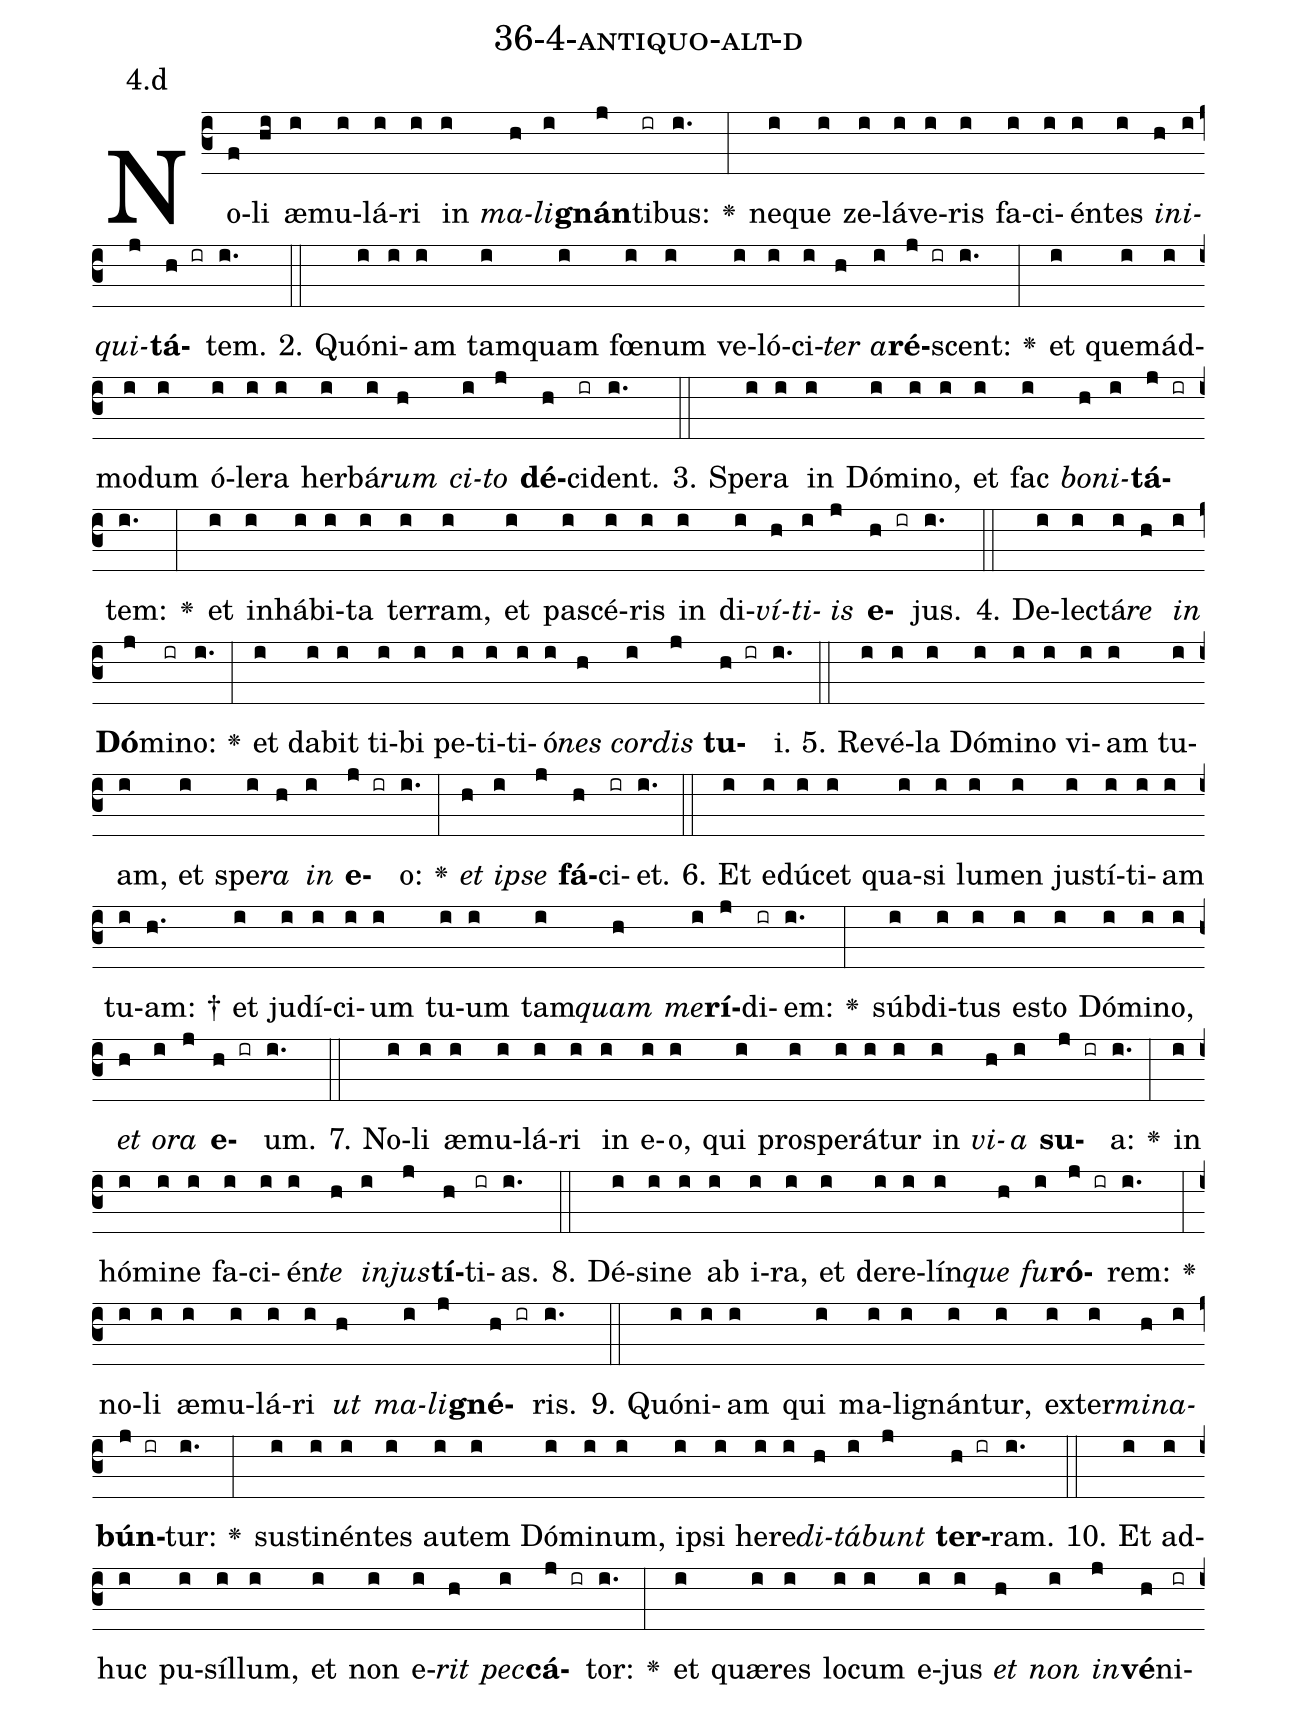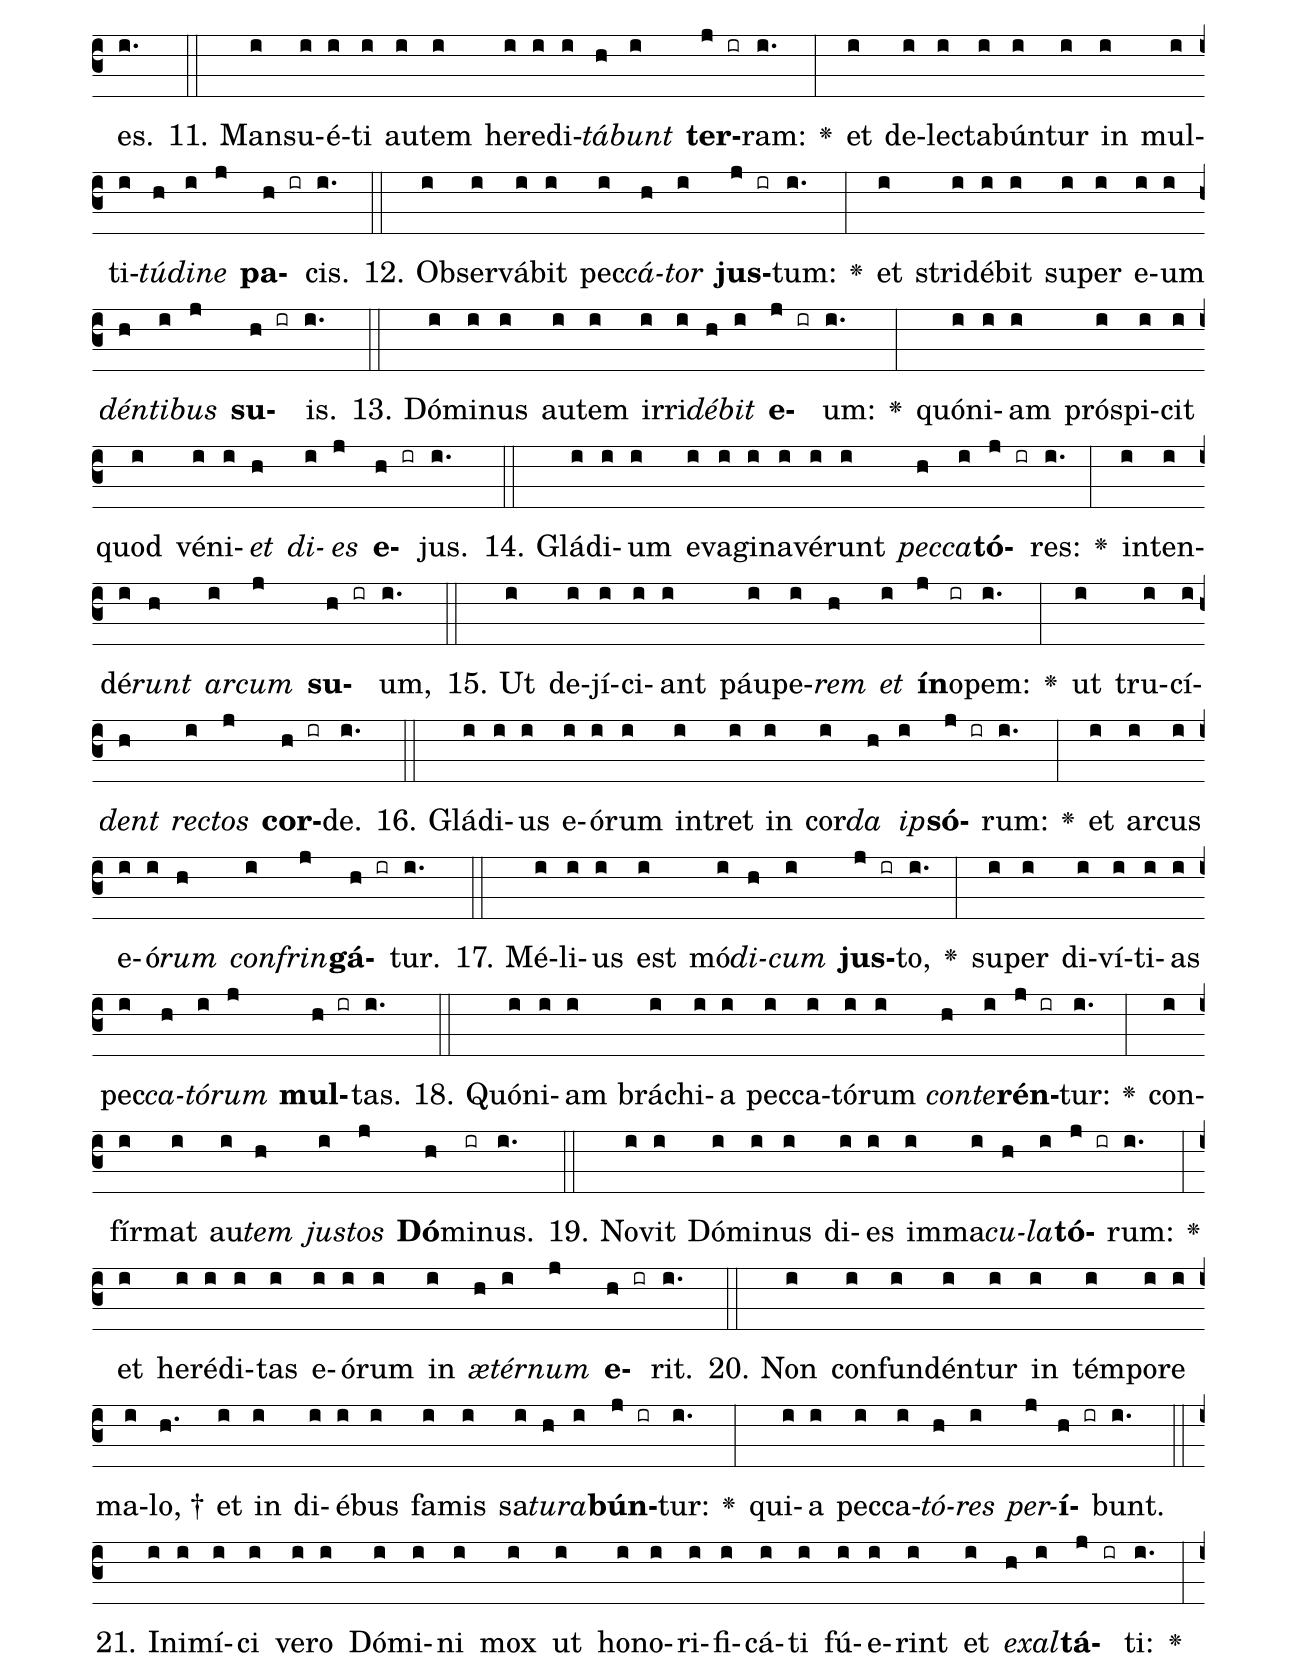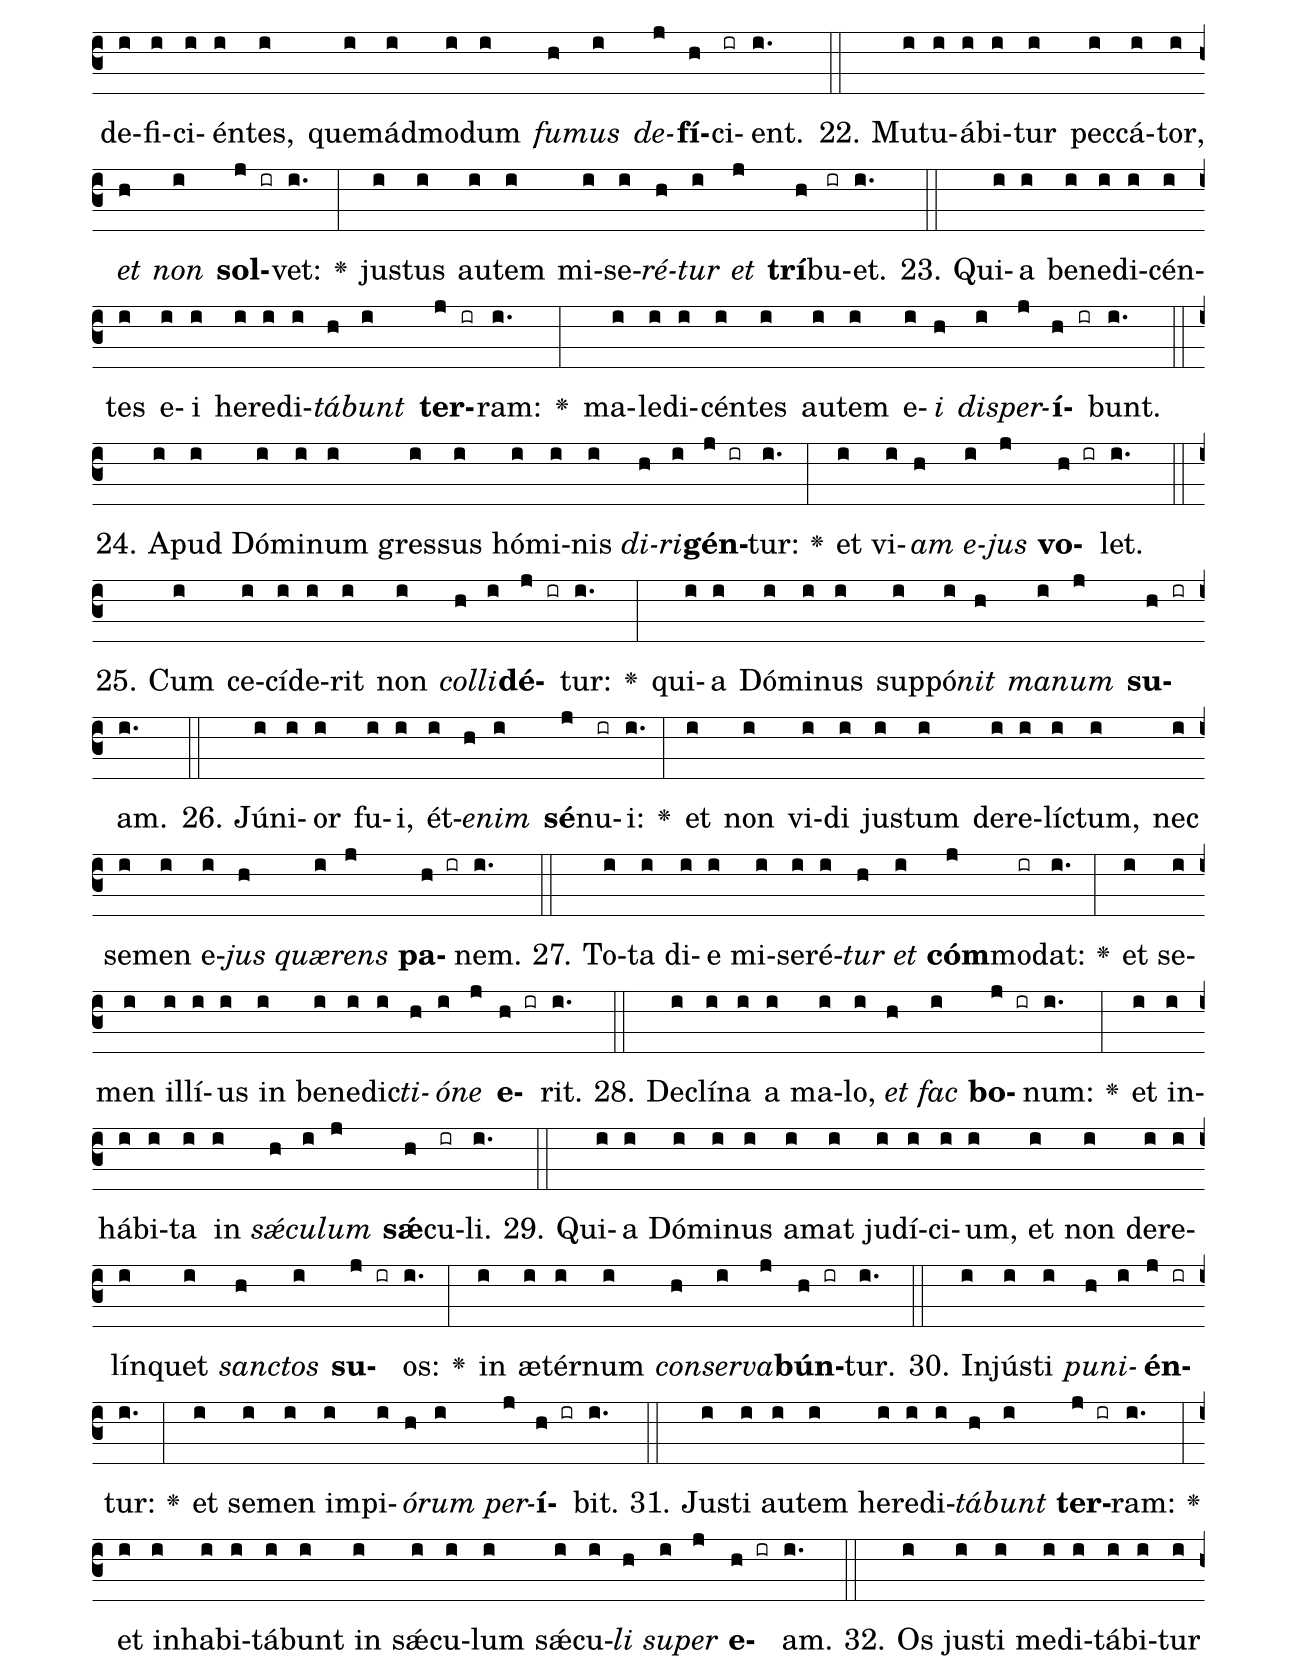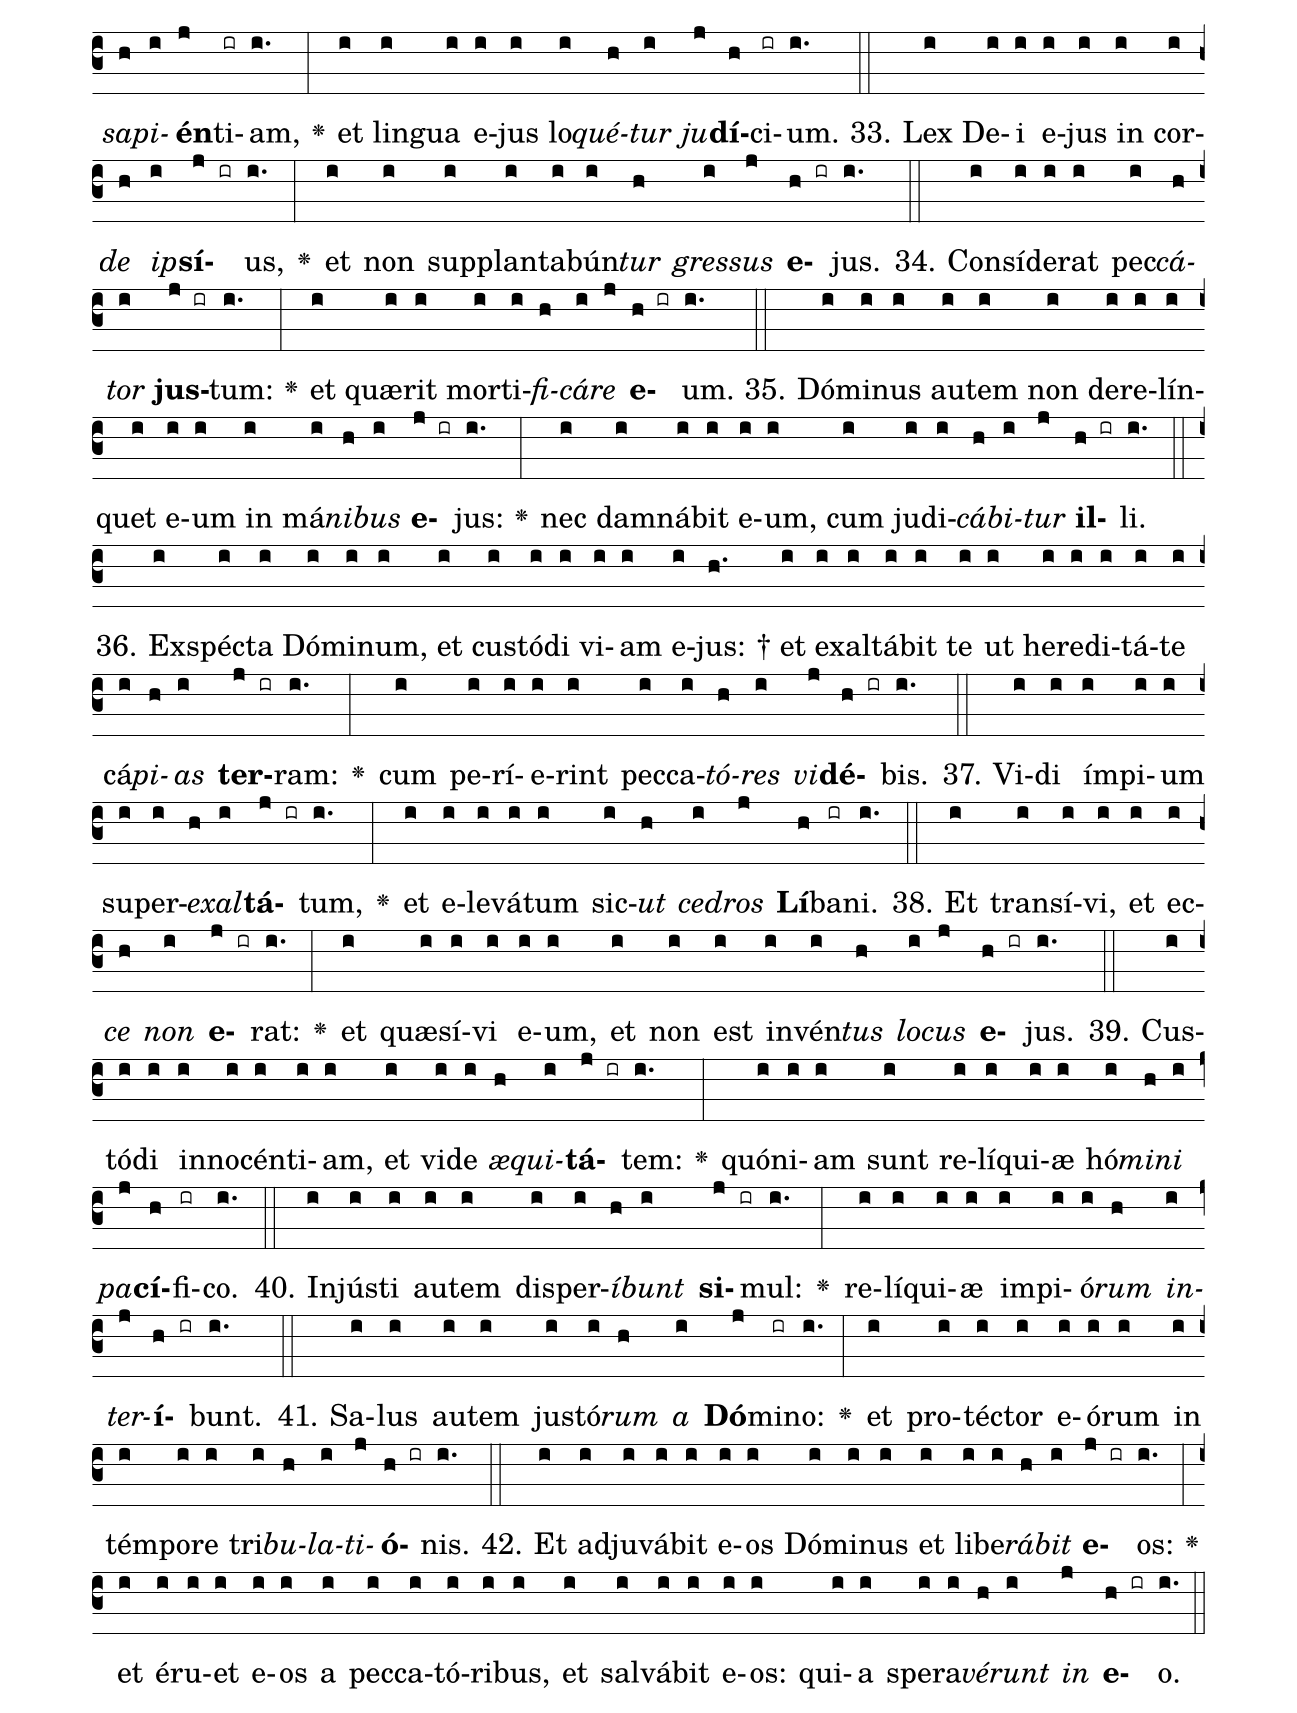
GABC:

name: 36-4-antiquo-alt-d;
annotation: 4.d;
%%
(c3)No(f)li(hi) æ(i)mu(i)lá(i)ri(i) in(i) <i>ma</i>(h)<i>li</i>(i)<b>gnán</b>(j)ti(ir)bus:(i.) <v>\greheightstar</v>(:) ne(i)que(i) ze(i)lá(i)ve(i)ris(i) fa(i)ci(i)én(i)tes(i) <i>in</i>(h)<i>i</i>(i)<i>qui</i>(j)<b>tá</b>(h ir)tem.(i.) (::)
2. Quón(i)i(i)am(i) tam(i)quam(i) fœ(i)num(i) ve(i)ló(i)ci(i)<i>ter</i>(h) <i>a</i>(i)<b>ré</b>(j ir)scent:(i.) <v>\greheightstar</v>(:) et(i) quem(i)ád(i)mo(i)dum(i) ó(i)le(i)ra(i) her(i)bá(i)<i>rum</i>(h) <i>ci</i>(i)<i>to</i>(j) <b>dé</b>(h)ci(ir)dent.(i.) (::)
3. Spe(i)ra(i) in(i) Dó(i)mi(i)no,(i) et(i) fac(i) <i>bo</i>(h)<i>ni</i>(i)<b>tá</b>(j ir)tem:(i.) <v>\greheightstar</v>(:) et(i) in(i)há(i)bi(i)ta(i) ter(i)ram,(i) et(i) pa(i)scé(i)ris(i) in(i) di(i)<i>ví</i>(h)<i>ti</i>(i)<i>is</i>(j) <b>e</b>(h ir)jus.(i.) (::)
4. De(i)lec(i)tá(i)<i>re</i>(h) <i>in</i>(i) <b>Dó</b>(j)mi(ir)no:(i.) <v>\greheightstar</v>(:) et(i) da(i)bit(i) ti(i)bi(i) pe(i)ti(i)ti(i)ó(i)<i>nes</i>(h) <i>cor</i>(i)<i>dis</i>(j) <b>tu</b>(h ir)i.(i.) (::)
5. Re(i)vé(i)la(i) Dó(i)mi(i)no(i) vi(i)am(i) tu(i)am,(i) et(i) spe(i)<i>ra</i>(h) <i>in</i>(i) <b>e</b>(j ir)o:(i.) <v>\greheightstar</v>(:) <i>et</i>(h) <i>ip</i>(i)<i>se</i>(j) <b>fá</b>(h)ci(ir)et.(i.) (::)
6. Et(i) e(i)dú(i)cet(i) qua(i)si(i) lu(i)men(i) jus(i)tí(i)ti(i)am(i) tu(i)am: †(h.) et(i) ju(i)dí(i)ci(i)um(i) tu(i)um(i) tam(i)<i>quam</i>(h) <i>me</i>(i)<b>rí</b>(j)di(ir)em:(i.) <v>\greheightstar</v>(:) súb(i)di(i)tus(i) es(i)to(i) Dó(i)mi(i)no,(i) <i>et</i>(h) <i>o</i>(i)<i>ra</i>(j) <b>e</b>(h ir)um.(i.) (::)
7. No(i)li(i) æ(i)mu(i)lá(i)ri(i) in(i) e(i)o,(i) qui(i) pro(i)spe(i)rá(i)tur(i) in(i) <i>vi</i>(h)<i>a</i>(i) <b>su</b>(j ir)a:(i.) <v>\greheightstar</v>(:) in(i) hó(i)mi(i)ne(i) fa(i)ci(i)én(i)<i>te</i>(h) <i>in</i>(i)<i>jus</i>(j)<b>tí</b>(h)ti(ir)as.(i.) (::)
8. Dé(i)si(i)ne(i) ab(i) i(i)ra,(i) et(i) de(i)re(i)lín(i)<i>que</i>(h) <i>fu</i>(i)<b>ró</b>(j ir)rem:(i.) <v>\greheightstar</v>(:) no(i)li(i) æ(i)mu(i)lá(i)ri(i) <i>ut</i>(h) <i>ma</i>(i)<i>li</i>(j)<b>gné</b>(h ir)ris.(i.) (::)
9. Quón(i)i(i)am(i) qui(i) ma(i)li(i)gnán(i)tur,(i) ex(i)ter(i)<i>mi</i>(h)<i>na</i>(i)<b>bún</b>(j ir)tur:(i.) <v>\greheightstar</v>(:) sus(i)ti(i)nén(i)tes(i) au(i)tem(i) Dó(i)mi(i)num,(i) ip(i)si(i) he(i)re(i)<i>di</i>(h)<i>tá</i>(i)<i>bunt</i>(j) <b>ter</b>(h ir)ram.(i.) (::)
10. Et(i) ad(i)huc(i) pu(i)síl(i)lum,(i) et(i) non(i) e(i)<i>rit</i>(h) <i>pec</i>(i)<b>cá</b>(j ir)tor:(i.) <v>\greheightstar</v>(:) et(i) quæ(i)res(i) lo(i)cum(i) e(i)jus(i) <i>et</i>(h) <i>non</i>(i) <i>in</i>(j)<b>vé</b>(h)ni(ir)es.(i.) (::)
11. Man(i)su(i)é(i)ti(i) au(i)tem(i) he(i)re(i)di(i)<i>tá</i>(h)<i>bunt</i>(i) <b>ter</b>(j ir)ram:(i.) <v>\greheightstar</v>(:) et(i) de(i)lec(i)ta(i)bún(i)tur(i) in(i) mul(i)ti(i)<i>tú</i>(h)<i>di</i>(i)<i>ne</i>(j) <b>pa</b>(h ir)cis.(i.) (::)
12. Ob(i)ser(i)vá(i)bit(i) pec(i)<i>cá</i>(h)<i>tor</i>(i) <b>jus</b>(j ir)tum:(i.) <v>\greheightstar</v>(:) et(i) stri(i)dé(i)bit(i) su(i)per(i) e(i)um(i) <i>dén</i>(h)<i>ti</i>(i)<i>bus</i>(j) <b>su</b>(h ir)is.(i.) (::)
13. Dó(i)mi(i)nus(i) au(i)tem(i) ir(i)ri(i)<i>dé</i>(h)<i>bit</i>(i) <b>e</b>(j ir)um:(i.) <v>\greheightstar</v>(:) quón(i)i(i)am(i) pró(i)spi(i)cit(i) quod(i) vé(i)ni(i)<i>et</i>(h) <i>di</i>(i)<i>es</i>(j) <b>e</b>(h ir)jus.(i.) (::)
14. Glá(i)di(i)um(i) e(i)va(i)gi(i)na(i)vé(i)runt(i) <i>pec</i>(h)<i>ca</i>(i)<b>tó</b>(j ir)res:(i.) <v>\greheightstar</v>(:) in(i)ten(i)dé(i)<i>runt</i>(h) <i>ar</i>(i)<i>cum</i>(j) <b>su</b>(h ir)um,(i.) (::)
15. Ut(i) de(i)jí(i)ci(i)ant(i) páu(i)pe(i)<i>rem</i>(h) <i>et</i>(i) <b>ín</b>(j)o(ir)pem:(i.) <v>\greheightstar</v>(:) ut(i) tru(i)cí(i)<i>dent</i>(h) <i>rec</i>(i)<i>tos</i>(j) <b>cor</b>(h ir)de.(i.) (::)
16. Glá(i)di(i)us(i) e(i)ó(i)rum(i) in(i)tret(i) in(i) cor(i)<i>da</i>(h) <i>ip</i>(i)<b>só</b>(j ir)rum:(i.) <v>\greheightstar</v>(:) et(i) ar(i)cus(i) e(i)ó(i)<i>rum</i>(h) <i>con</i>(i)<i>frin</i>(j)<b>gá</b>(h ir)tur.(i.) (::)
17. Mé(i)li(i)us(i) est(i) mó(i)<i>di</i>(h)<i>cum</i>(i) <b>jus</b>(j ir)to,(i.) <v>\greheightstar</v>(:) su(i)per(i) di(i)ví(i)ti(i)as(i) pec(i)<i>ca</i>(h)<i>tó</i>(i)<i>rum</i>(j) <b>mul</b>(h ir)tas.(i.) (::)
18. Quón(i)i(i)am(i) brá(i)chi(i)a(i) pec(i)ca(i)tó(i)rum(i) <i>con</i>(h)<i>te</i>(i)<b>rén</b>(j ir)tur:(i.) <v>\greheightstar</v>(:) con(i)fír(i)mat(i) au(i)<i>tem</i>(h) <i>jus</i>(i)<i>tos</i>(j) <b>Dó</b>(h)mi(ir)nus.(i.) (::)
19. No(i)vit(i) Dó(i)mi(i)nus(i) di(i)es(i) im(i)ma(i)<i>cu</i>(h)<i>la</i>(i)<b>tó</b>(j ir)rum:(i.) <v>\greheightstar</v>(:) et(i) he(i)ré(i)di(i)tas(i) e(i)ó(i)rum(i) in(i) <i>æ</i>(h)<i>tér</i>(i)<i>num</i>(j) <b>e</b>(h ir)rit.(i.) (::)
20. Non(i) con(i)fun(i)dén(i)tur(i) in(i) tém(i)po(i)re(i) ma(i)lo, †(h.) et(i) in(i) di(i)é(i)bus(i) fa(i)mis(i) sa(i)<i>tu</i>(h)<i>ra</i>(i)<b>bún</b>(j ir)tur:(i.) <v>\greheightstar</v>(:) qui(i)a(i) pec(i)ca(i)<i>tó</i>(h)<i>res</i>(i) <i>per</i>(j)<b>í</b>(h ir)bunt.(i.) (::)
21. In(i)i(i)mí(i)ci(i) ve(i)ro(i) Dó(i)mi(i)ni(i) mox(i) ut(i) ho(i)no(i)ri(i)fi(i)cá(i)ti(i) fú(i)e(i)rint(i) et(i) <i>ex</i>(h)<i>al</i>(i)<b>tá</b>(j ir)ti:(i.) <v>\greheightstar</v>(:) de(i)fi(i)ci(i)én(i)tes,(i) quem(i)ád(i)mo(i)dum(i) <i>fu</i>(h)<i>mus</i>(i) <i>de</i>(j)<b>fí</b>(h)ci(ir)ent.(i.) (::)
22. Mu(i)tu(i)á(i)bi(i)tur(i) pec(i)cá(i)tor,(i) <i>et</i>(h) <i>non</i>(i) <b>sol</b>(j ir)vet:(i.) <v>\greheightstar</v>(:) jus(i)tus(i) au(i)tem(i) mi(i)se(i)<i>ré</i>(h)<i>tur</i>(i) <i>et</i>(j) <b>trí</b>(h)bu(ir)et.(i.) (::)
23. Qui(i)a(i) be(i)ne(i)di(i)cén(i)tes(i) e(i)i(i) he(i)re(i)di(i)<i>tá</i>(h)<i>bunt</i>(i) <b>ter</b>(j ir)ram:(i.) <v>\greheightstar</v>(:) ma(i)le(i)di(i)cén(i)tes(i) au(i)tem(i) e(i)<i>i</i>(h) <i>dis</i>(i)<i>per</i>(j)<b>í</b>(h ir)bunt.(i.) (::)
24. A(i)pud(i) Dó(i)mi(i)num(i) gres(i)sus(i) hó(i)mi(i)nis(i) <i>di</i>(h)<i>ri</i>(i)<b>gén</b>(j ir)tur:(i.) <v>\greheightstar</v>(:) et(i) vi(i)<i>am</i>(h) <i>e</i>(i)<i>jus</i>(j) <b>vo</b>(h ir)let.(i.) (::)
25. Cum(i) ce(i)cí(i)de(i)rit(i) non(i) <i>col</i>(h)<i>li</i>(i)<b>dé</b>(j ir)tur:(i.) <v>\greheightstar</v>(:) qui(i)a(i) Dó(i)mi(i)nus(i) sup(i)pó(i)<i>nit</i>(h) <i>ma</i>(i)<i>num</i>(j) <b>su</b>(h ir)am.(i.) (::)
26. Jú(i)ni(i)or(i) fu(i)i,(i) ét(i)<i>e</i>(h)<i>nim</i>(i) <b>sé</b>(j)nu(ir)i:(i.) <v>\greheightstar</v>(:) et(i) non(i) vi(i)di(i) jus(i)tum(i) de(i)re(i)líc(i)tum,(i) nec(i) se(i)men(i) e(i)<i>jus</i>(h) <i>quæ</i>(i)<i>rens</i>(j) <b>pa</b>(h ir)nem.(i.) (::)
27. To(i)ta(i) di(i)e(i) mi(i)se(i)ré(i)<i>tur</i>(h) <i>et</i>(i) <b>cóm</b>(j)mo(ir)dat:(i.) <v>\greheightstar</v>(:) et(i) se(i)men(i) il(i)lí(i)us(i) in(i) be(i)ne(i)dic(i)<i>ti</i>(h)<i>ó</i>(i)<i>ne</i>(j) <b>e</b>(h ir)rit.(i.) (::)
28. De(i)clí(i)na(i) a(i) ma(i)lo,(i) <i>et</i>(h) <i>fac</i>(i) <b>bo</b>(j ir)num:(i.) <v>\greheightstar</v>(:) et(i) in(i)há(i)bi(i)ta(i) in(i) <i>sǽ</i>(h)<i>cu</i>(i)<i>lum</i>(j) <b>sǽ</b>(h)cu(ir)li.(i.) (::)
29. Qui(i)a(i) Dó(i)mi(i)nus(i) a(i)mat(i) ju(i)dí(i)ci(i)um,(i) et(i) non(i) de(i)re(i)lín(i)quet(i) <i>sanc</i>(h)<i>tos</i>(i) <b>su</b>(j ir)os:(i.) <v>\greheightstar</v>(:) in(i) æ(i)tér(i)num(i) <i>con</i>(h)<i>ser</i>(i)<i>va</i>(j)<b>bún</b>(h ir)tur.(i.) (::)
30. In(i)jús(i)ti(i) <i>pu</i>(h)<i>ni</i>(i)<b>én</b>(j ir)tur:(i.) <v>\greheightstar</v>(:) et(i) se(i)men(i) im(i)pi(i)<i>ó</i>(h)<i>rum</i>(i) <i>per</i>(j)<b>í</b>(h ir)bit.(i.) (::)
31. Jus(i)ti(i) au(i)tem(i) he(i)re(i)di(i)<i>tá</i>(h)<i>bunt</i>(i) <b>ter</b>(j ir)ram:(i.) <v>\greheightstar</v>(:) et(i) in(i)ha(i)bi(i)tá(i)bunt(i) in(i) sǽ(i)cu(i)lum(i) sǽ(i)cu(i)<i>li</i>(h) <i>su</i>(i)<i>per</i>(j) <b>e</b>(h ir)am.(i.) (::)
32. Os(i) jus(i)ti(i) me(i)di(i)tá(i)bi(i)tur(i) <i>sa</i>(h)<i>pi</i>(i)<b>én</b>(j)ti(ir)am,(i.) <v>\greheightstar</v>(:) et(i) lin(i)gua(i) e(i)jus(i) lo(i)<i>qué</i>(h)<i>tur</i>(i) <i>ju</i>(j)<b>dí</b>(h)ci(ir)um.(i.) (::)
33. Lex(i) De(i)i(i) e(i)jus(i) in(i) cor(i)<i>de</i>(h) <i>ip</i>(i)<b>sí</b>(j ir)us,(i.) <v>\greheightstar</v>(:) et(i) non(i) sup(i)plan(i)ta(i)bún(i)<i>tur</i>(h) <i>gres</i>(i)<i>sus</i>(j) <b>e</b>(h ir)jus.(i.) (::)
34. Con(i)sí(i)de(i)rat(i) pec(i)<i>cá</i>(h)<i>tor</i>(i) <b>jus</b>(j ir)tum:(i.) <v>\greheightstar</v>(:) et(i) quæ(i)rit(i) mor(i)ti(i)<i>fi</i>(h)<i>cá</i>(i)<i>re</i>(j) <b>e</b>(h ir)um.(i.) (::)
35. Dó(i)mi(i)nus(i) au(i)tem(i) non(i) de(i)re(i)lín(i)quet(i) e(i)um(i) in(i) má(i)<i>ni</i>(h)<i>bus</i>(i) <b>e</b>(j ir)jus:(i.) <v>\greheightstar</v>(:) nec(i) dam(i)ná(i)bit(i) e(i)um,(i) cum(i) ju(i)di(i)<i>cá</i>(h)<i>bi</i>(i)<i>tur</i>(j) <b>il</b>(h ir)li.(i.) (::)
36. Ex(i)spéc(i)ta(i) Dó(i)mi(i)num,(i) et(i) cus(i)tó(i)di(i) vi(i)am(i) e(i)jus: †(h.) et(i) ex(i)al(i)tá(i)bit(i) te(i) ut(i) he(i)re(i)di(i)tá(i)te(i) cá(i)<i>pi</i>(h)<i>as</i>(i) <b>ter</b>(j ir)ram:(i.) <v>\greheightstar</v>(:) cum(i) pe(i)rí(i)e(i)rint(i) pec(i)ca(i)<i>tó</i>(h)<i>res</i>(i) <i>vi</i>(j)<b>dé</b>(h ir)bis.(i.) (::)
37. Vi(i)di(i) ím(i)pi(i)um(i) su(i)per(i)<i>ex</i>(h)<i>al</i>(i)<b>tá</b>(j ir)tum,(i.) <v>\greheightstar</v>(:) et(i) e(i)le(i)vá(i)tum(i) sic(i)<i>ut</i>(h) <i>ce</i>(i)<i>dros</i>(j) <b>Lí</b>(h)ba(ir)ni.(i.) (::)
38. Et(i) trans(i)í(i)vi,(i) et(i) ec(i)<i>ce</i>(h) <i>non</i>(i) <b>e</b>(j ir)rat:(i.) <v>\greheightstar</v>(:) et(i) quæ(i)sí(i)vi(i) e(i)um,(i) et(i) non(i) est(i) in(i)vén(i)<i>tus</i>(h) <i>lo</i>(i)<i>cus</i>(j) <b>e</b>(h ir)jus.(i.) (::)
39. Cus(i)tó(i)di(i) in(i)no(i)cén(i)ti(i)am,(i) et(i) vi(i)de(i) <i>æ</i>(h)<i>qui</i>(i)<b>tá</b>(j ir)tem:(i.) <v>\greheightstar</v>(:) quón(i)i(i)am(i) sunt(i) re(i)lí(i)qui(i)æ(i) hó(i)<i>mi</i>(h)<i>ni</i>(i) <i>pa</i>(j)<b>cí</b>(h)fi(ir)co.(i.) (::)
40. In(i)jús(i)ti(i) au(i)tem(i) dis(i)per(i)<i>í</i>(h)<i>bunt</i>(i) <b>si</b>(j ir)mul:(i.) <v>\greheightstar</v>(:) re(i)lí(i)qui(i)æ(i) im(i)pi(i)ó(i)<i>rum</i>(h) <i>in</i>(i)<i>ter</i>(j)<b>í</b>(h ir)bunt.(i.) (::)
41. Sa(i)lus(i) au(i)tem(i) jus(i)tó(i)<i>rum</i>(h) <i>a</i>(i) <b>Dó</b>(j)mi(ir)no:(i.) <v>\greheightstar</v>(:) et(i) pro(i)téc(i)tor(i) e(i)ó(i)rum(i) in(i) tém(i)po(i)re(i) tri(i)<i>bu</i>(h)<i>la</i>(i)<i>ti</i>(j)<b>ó</b>(h ir)nis.(i.) (::)
42. Et(i) ad(i)ju(i)vá(i)bit(i) e(i)os(i) Dó(i)mi(i)nus(i) et(i) li(i)be(i)<i>rá</i>(h)<i>bit</i>(i) <b>e</b>(j ir)os:(i.) <v>\greheightstar</v>(:) et(i) é(i)ru(i)et(i) e(i)os(i) a(i) pec(i)ca(i)tó(i)ri(i)bus,(i) et(i) sal(i)vá(i)bit(i) e(i)os:(i) qui(i)a(i) spe(i)ra(i)<i>vé</i>(h)<i>runt</i>(i) <i>in</i>(j) <b>e</b>(h ir)o.(i.) (::)
